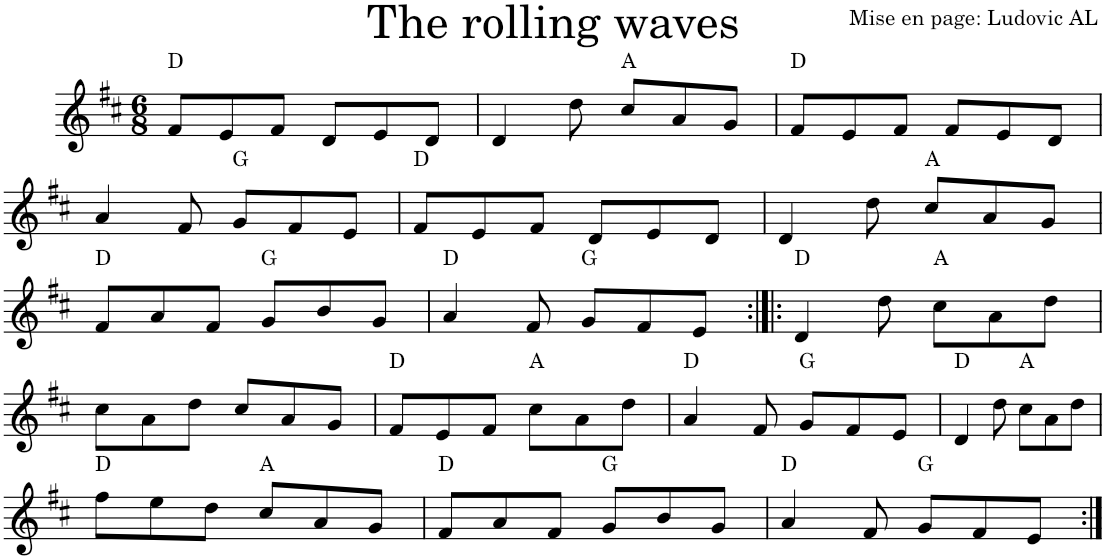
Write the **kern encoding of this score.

**kern	**harte
*part1	*part1
*staff1	*
*I"Violon	*
*I'Vln.	*
*clefG2	*
*k[f#c#]	*
*M6/8	*
=1	=1
8f#/L	D:maj
8e/	.
8f#/J	.
8d/L	.
8e/	.
8d/J	.
=2	=2
4d/	.
8dd\	.
8cc#/L	A:maj
8a/	.
8g/J	.
=3	=3
8f#/L	D:maj
8e/	.
8f#/J	.
8f#/L	.
8e/	.
8d/J	.
!!LO:LB:g=z
=4	=4
4a/	.
8f#/	.
8g/L	G:maj
8f#/	.
8e/J	.
=5	=5
8f#/L	D:maj
8e/	.
8f#/J	.
8d/L	.
8e/	.
8d/J	.
=6	=6
4d/	.
8dd\	.
8cc#/L	A:maj
8a/	.
8g/J	.
!!LO:LB:g=z
=7	=7
8f#/L	D:maj
8a/	.
8f#/J	.
8g/L	G:maj
8b/	.
8g/J	.
=8	=8
4a/	D:maj
8f#/	.
8g/L	G:maj
8f#/	.
8e/J	.
=9:|!|:	=9:|!|:
4d/	D:maj
8dd\	.
8cc#\L	A:maj
8a\	.
8dd\J	.
!!LO:LB:g=z
=10	=10
8cc#\L	.
8a\	.
8dd\J	.
8cc#/L	.
8a/	.
8g/J	.
=11	=11
8f#/L	D:maj
8e/	.
8f#/J	.
8cc#\L	A:maj
8a\	.
8dd\J	.
=12	=12
4a/	D:maj
8f#/	.
8g/L	G:maj
8f#/	.
8e/J	.
=13	=13
4d/	D:maj
8dd\	.
8cc#\L	A:maj
8a\	.
8dd\J	.
!!LO:LB:g=z
=14	=14
8ff#\L	D:maj
8ee\	.
8dd\J	.
8cc#/L	A:maj
8a/	.
8g/J	.
=15	=15
8f#/L	D:maj
8a/	.
8f#/J	.
8g/L	G:maj
8b/	.
8g/J	.
=16	=16
4a/	D:maj
8f#/	.
8g/L	G:maj
8f#/	.
8e/J	.
=:|!	=:|!
*-	*-
